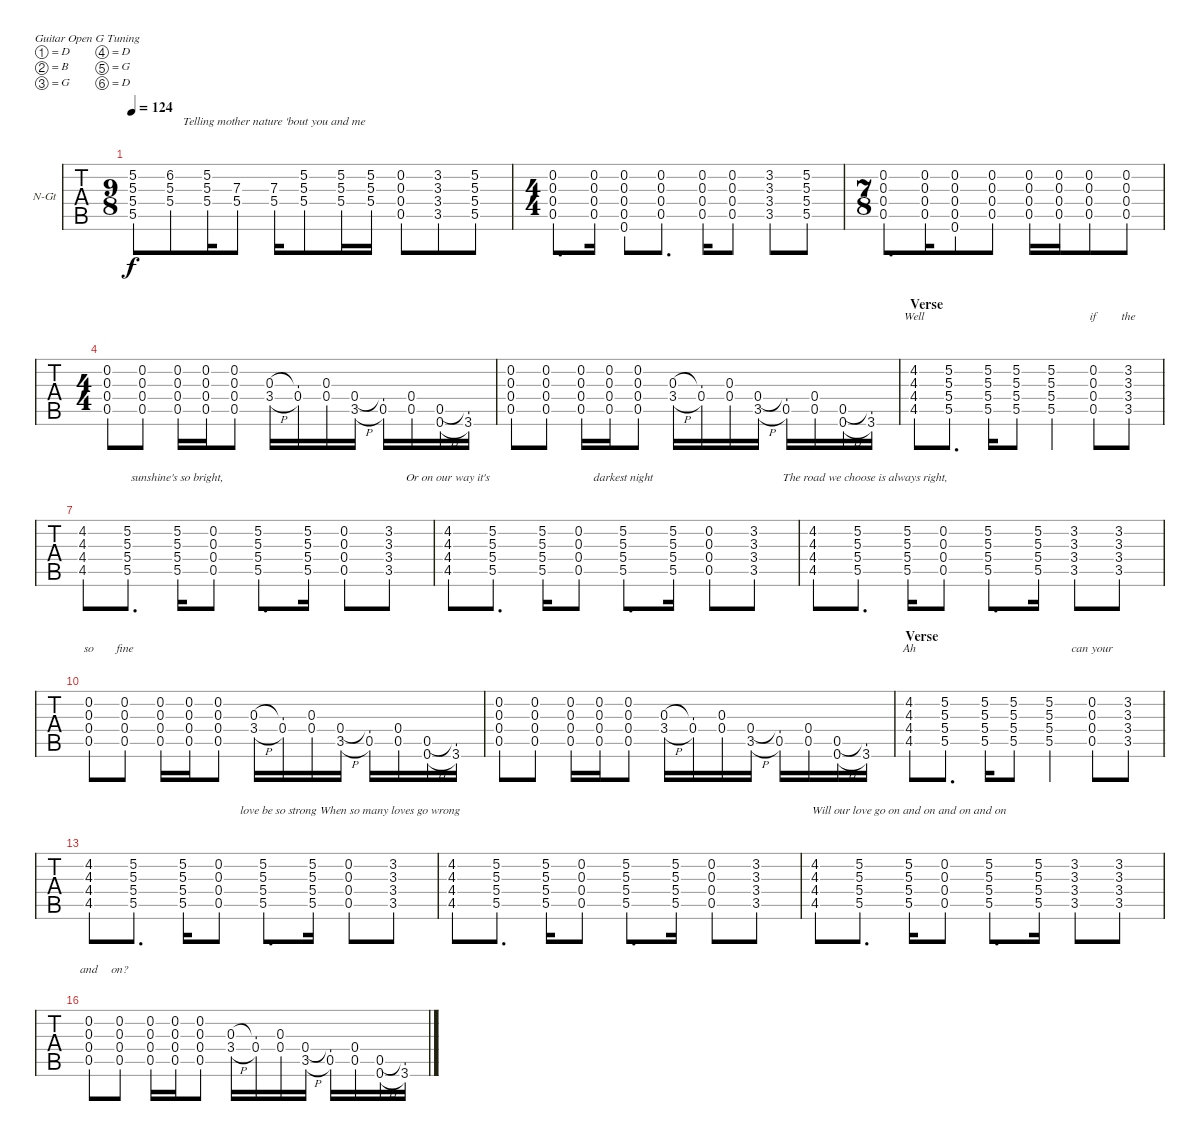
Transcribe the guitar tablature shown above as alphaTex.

\bracketExtendMode nobrackets
\firstSystemTrackNameOrientation horizontal
\otherSystemsTrackNameOrientation horizontal
\defaultBarNumberDisplay FirstOfSystem
\track ("Guitar" "N-Gt") {instrument acousticguitarnylon}
\staff {tabs}
\tuning (D4 B3 G3 D3 G2 D2)
\ts (9 8)
\scale
0.448485
\tempo 124
\accidentals auto
\clef g2
\ottava regular
\simile none
\ks c
(5.2 5.3 5.4 5.5).8{lyrics (0 "") lyrics (1 "") lyrics (2 "") lyrics (3 "") lyrics (4 "") dy f} (6.2 5.3 5.4).8{lyrics (0 "") lyrics (1 "") lyrics (2 "") lyrics (3 "") lyrics (4 "")} (5.2 5.3 5.4).16{lyrics (0 "") lyrics (1 "") lyrics (2 "") lyrics (3 "") lyrics (4 "")} (7.3 5.4).8{lyrics (0 "") lyrics (1 "") lyrics (2 "") lyrics (3 "") lyrics (4 "")} (7.3 5.4).16{lyrics (0 "Telling mother nature 'bout you and me") lyrics (1 "") lyrics (2 "") lyrics (3 "") lyrics (4 "")} (5.2 5.3 5.4).8{lyrics (0 "") lyrics (1 "") lyrics (2 "") lyrics (3 "") lyrics (4 "")} (5.2 5.3 5.4).16{lyrics (0 "") lyrics (1 "") lyrics (2 "") lyrics (3 "") lyrics (4 "")} (5.2 5.3 5.4).16{lyrics (0 "") lyrics (1 "") lyrics (2 "") lyrics (3 "") lyrics (4 "")} (0.2 0.3 0.4 0.5).8{lyrics (0 "") lyrics (1 "") lyrics (2 "") lyrics (3 "") lyrics (4 "")} (3.2 3.3 3.4 3.5).8{lyrics (0 "") lyrics (1 "") lyrics (2 "") lyrics (3 "") lyrics (4 "")} (5.2 5.3 5.4 5.5).8{lyrics (0 "") lyrics (1 "") lyrics (2 "") lyrics (3 "") lyrics (4 "")} |
\ts (4 4)
\scale
0.290909 (0.2 0.3 0.4 0.5).8{d lyrics (0 "") lyrics (1 "") lyrics (2 "") lyrics (3 "") lyrics (4 "")} (0.2 0.3 0.4 0.5).16{lyrics (0 "") lyrics (1 "") lyrics (2 "") lyrics (3 "") lyrics (4 "")} (0.2 0.3 0.4 0.5 0.6).8{lyrics (0 "") lyrics (1 "") lyrics (2 "") lyrics (3 "") lyrics (4 "")} (0.2 0.3 0.4 0.5).8{d lyrics (0 "") lyrics (1 "") lyrics (2 "") lyrics (3 "") lyrics (4 "")} (0.2 0.3 0.4 0.5).16{lyrics (0 "") lyrics (1 "") lyrics (2 "") lyrics (3 "") lyrics (4 "")} (0.2 0.3 0.4 0.5).8{lyrics (0 "") lyrics (1 "") lyrics (2 "") lyrics (3 "") lyrics (4 "")} (3.2 3.3 3.4 3.5).8{lyrics (0 "") lyrics (1 "") lyrics (2 "") lyrics (3 "") lyrics (4 "")} (5.2 5.3 5.4 5.5).8{lyrics (0 "") lyrics (1 "") lyrics (2 "") lyrics (3 "") lyrics (4 "")} |
\ts (7 8)
\scale
0.260606 (0.2 0.3 0.4 0.5).8{d lyrics (0 "") lyrics (1 "") lyrics (2 "") lyrics (3 "") lyrics (4 "")} (0.2 0.3 0.4 0.5).16{lyrics (0 "") lyrics (1 "") lyrics (2 "") lyrics (3 "") lyrics (4 "")} (0.2 0.3 0.4 0.5 0.6).8{lyrics (0 "") lyrics (1 "") lyrics (2 "") lyrics (3 "") lyrics (4 "")} (0.2 0.3 0.4 0.5).8{lyrics (0 "") lyrics (1 "") lyrics (2 "") lyrics (3 "") lyrics (4 "")} (0.2 0.3 0.4 0.5).16{lyrics (0 "") lyrics (1 "") lyrics (2 "") lyrics (3 "") lyrics (4 "")} (0.2 0.3 0.4 0.5).16{lyrics (0 "") lyrics (1 "") lyrics (2 "") lyrics (3 "") lyrics (4 "")} (0.2 0.3 0.4 0.5).8{lyrics (0 "") lyrics (1 "") lyrics (2 "") lyrics (3 "") lyrics (4 "")} (0.2 0.3 0.4 0.5).8{lyrics (0 "") lyrics (1 "") lyrics (2 "") lyrics (3 "") lyrics (4 "")} |
\ts (4 4)
\scale
0.352941 (0.2 0.3 0.4 0.5).8{lyrics (0 "") lyrics (1 "") lyrics (2 "") lyrics (3 "") lyrics (4 "")} (0.2 0.3 0.4 0.5).8{lyrics (0 "") lyrics (1 "") lyrics (2 "") lyrics (3 "") lyrics (4 "")} (0.2 0.3 0.4 0.5).16{lyrics (0 "") lyrics (1 "") lyrics (2 "") lyrics (3 "") lyrics (4 "")} (0.2 0.3 0.4 0.5).16{lyrics (0 "") lyrics (1 "") lyrics (2 "") lyrics (3 "") lyrics (4 "")} (0.2 0.3 0.4 0.5).8{lyrics (0 "") lyrics (1 "") lyrics (2 "") lyrics (3 "") lyrics (4 "")} (0.3 3.4{h ac}).16{lyrics (0 "") lyrics (1 "") lyrics (2 "") lyrics (3 "") lyrics (4 "")} (0.3{t} 0.4{ac}).16{lyrics (0 "") lyrics (1 "") lyrics (2 "") lyrics (3 "") lyrics (4 "")} (0.3 0.4{ac}).16{lyrics (0 "") lyrics (1 "") lyrics (2 "") lyrics (3 "") lyrics (4 "")} (0.4 3.5{h ac}).16{lyrics (0 "") lyrics (1 "") lyrics (2 "") lyrics (3 "") lyrics (4 "")} (0.4{t} 0.5{ac}).16{lyrics (0 "") lyrics (1 "") lyrics (2 "") lyrics (3 "") lyrics (4 "")} (0.4 0.5{ac}).16{lyrics (0 "") lyrics (1 "") lyrics (2 "") lyrics (3 "") lyrics (4 "")} (0.5 0.6{h ac}).16{lyrics (0 "") lyrics (1 "") lyrics (2 "") lyrics (3 "") lyrics (4 "")} (0.5{t} 3.6{ac}).16{lyrics (0 "") lyrics (1 "") lyrics (2 "") lyrics (3 "") lyrics (4 "")} |
\scale
0.323529 (0.2 0.3 0.4 0.5).8{lyrics (0 "") lyrics (1 "") lyrics (2 "") lyrics (3 "") lyrics (4 "")} (0.2 0.3 0.4 0.5).8{lyrics (0 "") lyrics (1 "") lyrics (2 "") lyrics (3 "") lyrics (4 "")} (0.2 0.3 0.4 0.5).16{lyrics (0 "") lyrics (1 "") lyrics (2 "") lyrics (3 "") lyrics (4 "")} (0.2 0.3 0.4 0.5).16{lyrics (0 "") lyrics (1 "") lyrics (2 "") lyrics (3 "") lyrics (4 "")} (0.2 0.3 0.4 0.5).8{lyrics (0 "") lyrics (1 "") lyrics (2 "") lyrics (3 "") lyrics (4 "")} (0.3 3.4{h ac}).16{lyrics (0 "") lyrics (1 "") lyrics (2 "") lyrics (3 "") lyrics (4 "")} (0.3{t} 0.4{ac}).16{lyrics (0 "") lyrics (1 "") lyrics (2 "") lyrics (3 "") lyrics (4 "")} (0.3 0.4{ac}).16{lyrics (0 "") lyrics (1 "") lyrics (2 "") lyrics (3 "") lyrics (4 "")} (0.4 3.5{h ac}).16{lyrics (0 "") lyrics (1 "") lyrics (2 "") lyrics (3 "") lyrics (4 "")} (0.4{t} 0.5{ac}).16{lyrics (0 "") lyrics (1 "") lyrics (2 "") lyrics (3 "") lyrics (4 "")} (0.4 0.5{ac}).16{lyrics (0 "") lyrics (1 "") lyrics (2 "") lyrics (3 "") lyrics (4 "")} (0.5 0.6{h ac}).16{lyrics (0 "") lyrics (1 "") lyrics (2 "") lyrics (3 "") lyrics (4 "")} (0.5{t} 3.6{ac}).16{lyrics (0 "") lyrics (1 "") lyrics (2 "") lyrics (3 "") lyrics (4 "")} |
\section ("" "Verse")
\scale
0.323529 (4.2 4.3 4.4 4.5).8{lyrics (0 "Well") lyrics (1 "") lyrics (2 "") lyrics (3 "") lyrics (4 "")} (5.2 5.3 5.4 5.5).8{d lyrics (0 "") lyrics (1 "") lyrics (2 "") lyrics (3 "") lyrics (4 "")} (5.2 5.3 5.4 5.5).16{lyrics (0 "") lyrics (1 "") lyrics (2 "") lyrics (3 "") lyrics (4 "")} (5.2 5.3 5.4 5.5).8{lyrics (0 "") lyrics (1 "") lyrics (2 "") lyrics (3 "") lyrics (4 "")} (5.2 5.3 5.4 5.5).4{lyrics (0 "") lyrics (1 "") lyrics (2 "") lyrics (3 "") lyrics (4 "")} (0.2 0.3 0.4 0.5).8{lyrics (0 "if") lyrics (1 "") lyrics (2 "") lyrics (3 "") lyrics (4 "")} (3.2 3.3 3.4 3.5).8{lyrics (0 "the") lyrics (1 "") lyrics (2 "") lyrics (3 "") lyrics (4 "")} |
\scale
0.312 (4.2 4.3 4.4 4.5).8{lyrics (0 "") lyrics (1 "") lyrics (2 "") lyrics (3 "") lyrics (4 "")} (5.2 5.3 5.4 5.5).8{d lyrics (0 "") lyrics (1 "") lyrics (2 "") lyrics (3 "") lyrics (4 "")} (5.2 5.3 5.4 5.5).16{lyrics (0 "sunshine's so bright, ") lyrics (1 "") lyrics (2 "") lyrics (3 "") lyrics (4 "")} (0.2 0.3 0.4 0.5).8{lyrics (0 "") lyrics (1 "") lyrics (2 "") lyrics (3 "") lyrics (4 "")} (5.2 5.3 5.4 5.5).8{d lyrics (0 "") lyrics (1 "") lyrics (2 "") lyrics (3 "") lyrics (4 "")} (5.2 5.3 5.4 5.5).16{lyrics (0 "") lyrics (1 "") lyrics (2 "") lyrics (3 "") lyrics (4 "")} (0.3 0.4 0.5 0.2).8{lyrics (0 "") lyrics (1 "") lyrics (2 "") lyrics (3 "") lyrics (4 "")} (3.3 3.4 3.5 3.2).8{lyrics (0 "") lyrics (1 "") lyrics (2 "") lyrics (3 "") lyrics (4 "")} |
\scale
0.376 (4.2 4.3 4.4 4.5).8{lyrics (0 "Or on our way it's") lyrics (1 "") lyrics (2 "") lyrics (3 "") lyrics (4 "")} (5.2 5.3 5.4 5.5).8{d lyrics (0 "") lyrics (1 "") lyrics (2 "") lyrics (3 "") lyrics (4 "")} (5.2 5.3 5.4 5.5).16{lyrics (0 "") lyrics (1 "") lyrics (2 "") lyrics (3 "") lyrics (4 "")} (0.2 0.3 0.4 0.5).8{lyrics (0 "") lyrics (1 "") lyrics (2 "") lyrics (3 "") lyrics (4 "")} (5.2 5.3 5.4 5.5).8{d lyrics (0 "darkest night ") lyrics (1 "") lyrics (2 "") lyrics (3 "") lyrics (4 "")} (5.2 5.3 5.4 5.5).16{lyrics (0 "") lyrics (1 "") lyrics (2 "") lyrics (3 "") lyrics (4 "")} (0.3 0.4 0.5 0.2).8{lyrics (0 "") lyrics (1 "") lyrics (2 "") lyrics (3 "") lyrics (4 "")} (3.3 3.4 3.5 3.2).8{lyrics (0 "") lyrics (1 "") lyrics (2 "") lyrics (3 "") lyrics (4 "")} |
\scale
0.312 (4.2 4.3 4.4 4.5).8{lyrics (0 "") lyrics (1 "") lyrics (2 "") lyrics (3 "") lyrics (4 "")} (5.2 5.3 5.4 5.5).8{d lyrics (0 "     The road we choose is always right,") lyrics (1 "") lyrics (2 "") lyrics (3 "") lyrics (4 "")} (5.2 5.3 5.4 5.5).16{lyrics (0 "") lyrics (1 "") lyrics (2 "") lyrics (3 "") lyrics (4 "")} (0.2 0.3 0.4 0.5).8{lyrics (0 "") lyrics (1 "") lyrics (2 "") lyrics (3 "") lyrics (4 "")} (5.2 5.3 5.4 5.5).8{d lyrics (0 "") lyrics (1 "") lyrics (2 "") lyrics (3 "") lyrics (4 "")} (5.2 5.3 5.4 5.5).16{lyrics (0 "") lyrics (1 "") lyrics (2 "") lyrics (3 "") lyrics (4 "")} (3.3 3.4 3.5 3.2).8{lyrics (0 "") lyrics (1 "") lyrics (2 "") lyrics (3 "") lyrics (4 "")} (3.3 3.4 3.5 3.2).8{lyrics (0 "") lyrics (1 "") lyrics (2 "") lyrics (3 "") lyrics (4 "")} |
\scale
0.371429 (0.2 0.3 0.4 0.5).8{lyrics (0 "so") lyrics (1 "") lyrics (2 "") lyrics (3 "") lyrics (4 "")} (0.2 0.3 0.4 0.5).8{lyrics (0 "fine") lyrics (1 "") lyrics (2 "") lyrics (3 "") lyrics (4 "")} (0.2 0.3 0.4 0.5).16{lyrics (0 "") lyrics (1 "") lyrics (2 "") lyrics (3 "") lyrics (4 "")} (0.2 0.3 0.4 0.5).16{lyrics (0 "") lyrics (1 "") lyrics (2 "") lyrics (3 "") lyrics (4 "")} (0.2 0.3 0.4 0.5).8{lyrics (0 "") lyrics (1 "") lyrics (2 "") lyrics (3 "") lyrics (4 "")} (0.3 3.4{h ac}).16{lyrics (0 "") lyrics (1 "") lyrics (2 "") lyrics (3 "") lyrics (4 "")} (0.3{t} 0.4{ac}).16{lyrics (0 "") lyrics (1 "") lyrics (2 "") lyrics (3 "") lyrics (4 "")} (0.3 0.4{ac}).16{lyrics (0 "") lyrics (1 "") lyrics (2 "") lyrics (3 "") lyrics (4 "")} (0.4 3.5{h ac}).16{lyrics (0 "") lyrics (1 "") lyrics (2 "") lyrics (3 "") lyrics (4 "")} (0.4{t} 0.5{ac}).16{lyrics (0 "") lyrics (1 "") lyrics (2 "") lyrics (3 "") lyrics (4 "")} (0.4 0.5{ac}).16{lyrics (0 "") lyrics (1 "") lyrics (2 "") lyrics (3 "") lyrics (4 "")} (0.5 0.6{h ac}).16{lyrics (0 "") lyrics (1 "") lyrics (2 "") lyrics (3 "") lyrics (4 "")} (0.5{t} 3.6{ac}).16{lyrics (0 "") lyrics (1 "") lyrics (2 "") lyrics (3 "") lyrics (4 "")} |
\scale
0.314286 (0.2 0.3 0.4 0.5).8{lyrics (0 "") lyrics (1 "") lyrics (2 "") lyrics (3 "") lyrics (4 "")} (0.2 0.3 0.4 0.5).8{lyrics (0 "") lyrics (1 "") lyrics (2 "") lyrics (3 "") lyrics (4 "")} (0.2 0.3 0.4 0.5).16{lyrics (0 "") lyrics (1 "") lyrics (2 "") lyrics (3 "") lyrics (4 "")} (0.2 0.3 0.4 0.5).16{lyrics (0 "") lyrics (1 "") lyrics (2 "") lyrics (3 "") lyrics (4 "")} (0.2 0.3 0.4 0.5).8{lyrics (0 "") lyrics (1 "") lyrics (2 "") lyrics (3 "") lyrics (4 "")} (0.3 3.4{h ac}).16{lyrics (0 "") lyrics (1 "") lyrics (2 "") lyrics (3 "") lyrics (4 "")} (0.3{t} 0.4{ac}).16{lyrics (0 "") lyrics (1 "") lyrics (2 "") lyrics (3 "") lyrics (4 "")} (0.3 0.4{ac}).16{lyrics (0 "") lyrics (1 "") lyrics (2 "") lyrics (3 "") lyrics (4 "")} (0.4 3.5{h ac}).16{lyrics (0 "") lyrics (1 "") lyrics (2 "") lyrics (3 "") lyrics (4 "")} (0.4{t} 0.5{ac}).16{lyrics (0 "") lyrics (1 "") lyrics (2 "") lyrics (3 "") lyrics (4 "")} (0.4 0.5{ac}).16{lyrics (0 "") lyrics (1 "") lyrics (2 "") lyrics (3 "") lyrics (4 "")} (0.5 0.6{h ac}).16{lyrics (0 "") lyrics (1 "") lyrics (2 "") lyrics (3 "") lyrics (4 "")} (0.5{t} 3.6{ac}).16{lyrics (0 "") lyrics (1 "") lyrics (2 "") lyrics (3 "") lyrics (4 "")} |
\section ("" "Verse")
\scale
0.314286 (4.2 4.3 4.4 4.5).8{lyrics (0 "Ah") lyrics (1 "") lyrics (2 "") lyrics (3 "") lyrics (4 "")} (5.2 5.3 5.4 5.5).8{d lyrics (0 "") lyrics (1 "") lyrics (2 "") lyrics (3 "") lyrics (4 "")} (5.2 5.3 5.4 5.5).16{lyrics (0 "") lyrics (1 "") lyrics (2 "") lyrics (3 "") lyrics (4 "")} (5.2 5.3 5.4 5.5).8{lyrics (0 "") lyrics (1 "") lyrics (2 "") lyrics (3 "") lyrics (4 "")} (5.2 5.3 5.4 5.5).4{lyrics (0 "") lyrics (1 "") lyrics (2 "") lyrics (3 "") lyrics (4 "")} (0.2 0.3 0.4 0.5).8{lyrics (0 "can your") lyrics (1 "") lyrics (2 "") lyrics (3 "") lyrics (4 "")} (3.2 3.3 3.4 3.5).8{lyrics (0 "") lyrics (1 "") lyrics (2 "") lyrics (3 "") lyrics (4 "")} |
\scale
0.312 (4.2 4.3 4.4 4.5).8{lyrics (0 "") lyrics (1 "") lyrics (2 "") lyrics (3 "") lyrics (4 "")} (5.2 5.3 5.4 5.5).8{d lyrics (0 "") lyrics (1 "") lyrics (2 "") lyrics (3 "") lyrics (4 "")} (5.2 5.3 5.4 5.5).16{lyrics (0 "") lyrics (1 "") lyrics (2 "") lyrics (3 "") lyrics (4 "")} (0.2 0.3 0.4 0.5).8{lyrics (0 "") lyrics (1 "") lyrics (2 "") lyrics (3 "") lyrics (4 "")} (5.2 5.3 5.4 5.5).8{d lyrics (0 "") lyrics (1 "") lyrics (2 "") lyrics (3 "") lyrics (4 "")} (5.2 5.3 5.4 5.5).16{lyrics (0 "") lyrics (1 "") lyrics (2 "") lyrics (3 "") lyrics (4 "")} (0.3 0.4 0.5 0.2).8{lyrics (0 " love be so strong When so many loves go wrong") lyrics (1 "") lyrics (2 "") lyrics (3 "") lyrics (4 "")} (3.3 3.4 3.5 3.2).8{lyrics (0 "") lyrics (1 "") lyrics (2 "") lyrics (3 "") lyrics (4 "")} |
\scale
0.376 (4.2 4.3 4.4 4.5).8{lyrics (0 "") lyrics (1 "") lyrics (2 "") lyrics (3 "") lyrics (4 "")} (5.2 5.3 5.4 5.5).8{d lyrics (0 "") lyrics (1 "") lyrics (2 "") lyrics (3 "") lyrics (4 "")} (5.2 5.3 5.4 5.5).16{lyrics (0 "") lyrics (1 "") lyrics (2 "") lyrics (3 "") lyrics (4 "")} (0.2 0.3 0.4 0.5).8{lyrics (0 "") lyrics (1 "") lyrics (2 "") lyrics (3 "") lyrics (4 "")} (5.2 5.3 5.4 5.5).8{d lyrics (0 "") lyrics (1 "") lyrics (2 "") lyrics (3 "") lyrics (4 "")} (5.2 5.3 5.4 5.5).16{lyrics (0 "") lyrics (1 "") lyrics (2 "") lyrics (3 "") lyrics (4 "")} (0.3 0.4 0.5 0.2).8{lyrics (0 "") lyrics (1 "") lyrics (2 "") lyrics (3 "") lyrics (4 "")} (3.3 3.4 3.5 3.2).8{lyrics (0 "") lyrics (1 "") lyrics (2 "") lyrics (3 "") lyrics (4 "")} |
\scale
0.312 (4.2 4.3 4.4 4.5).8{lyrics (0 "") lyrics (1 "") lyrics (2 "") lyrics (3 "") lyrics (4 "")} (5.2 5.3 5.4 5.5).8{d lyrics (0 "") lyrics (1 "") lyrics (2 "") lyrics (3 "") lyrics (4 "")} (5.2 5.3 5.4 5.5).16{lyrics (0 "Will our love go on and on and on and on ") lyrics (1 "") lyrics (2 "") lyrics (3 "") lyrics (4 "")} (0.2 0.3 0.4 0.5).8{lyrics (0 "") lyrics (1 "") lyrics (2 "") lyrics (3 "") lyrics (4 "")} (5.2 5.3 5.4 5.5).8{d lyrics (0 "") lyrics (1 "") lyrics (2 "") lyrics (3 "") lyrics (4 "")} (5.2 5.3 5.4 5.5).16{lyrics (0 "") lyrics (1 "") lyrics (2 "") lyrics (3 "") lyrics (4 "")} (3.3 3.4 3.5 3.2).8{lyrics (0 "") lyrics (1 "") lyrics (2 "") lyrics (3 "") lyrics (4 "")} (3.3 3.4 3.5 3.2).8{lyrics (0 "") lyrics (1 "") lyrics (2 "") lyrics (3 "") lyrics (4 "")} |
(0.2 0.3 0.4 0.5).8{lyrics (0 "and") lyrics (1 "") lyrics (2 "") lyrics (3 "") lyrics (4 "")} (0.2 0.3 0.4 0.5).8{lyrics (0 "on?") lyrics (1 "") lyrics (2 "") lyrics (3 "") lyrics (4 "")} (0.2 0.3 0.4 0.5).16{lyrics (0 "") lyrics (1 "") lyrics (2 "") lyrics (3 "") lyrics (4 "")} (0.2 0.3 0.4 0.5).16{lyrics (0 "") lyrics (1 "") lyrics (2 "") lyrics (3 "") lyrics (4 "")} (0.2 0.3 0.4 0.5).8{lyrics (0 "") lyrics (1 "") lyrics (2 "") lyrics (3 "") lyrics (4 "")} (0.3 3.4{h ac}).16{lyrics (0 "") lyrics (1 "") lyrics (2 "") lyrics (3 "") lyrics (4 "")} (0.3{t} 0.4{ac}).16{lyrics (0 "") lyrics (1 "") lyrics (2 "") lyrics (3 "") lyrics (4 "")} (0.3 0.4{ac}).16{lyrics (0 "") lyrics (1 "") lyrics (2 "") lyrics (3 "") lyrics (4 "")} (0.4 3.5{h ac}).16{lyrics (0 "") lyrics (1 "") lyrics (2 "") lyrics (3 "") lyrics (4 "")} (0.4{t} 0.5{ac}).16{lyrics (0 "") lyrics (1 "") lyrics (2 "") lyrics (3 "") lyrics (4 "")} (0.4 0.5{ac}).16{lyrics (0 "") lyrics (1 "") lyrics (2 "") lyrics (3 "") lyrics (4 "")} (0.5 0.6{h ac}).16{lyrics (0 "") lyrics (1 "") lyrics (2 "") lyrics (3 "") lyrics (4 "")} (0.5{t} 3.6{ac}).16{lyrics (0 "") lyrics (1 "") lyrics (2 "") lyrics (3 "") lyrics (4 "")}
